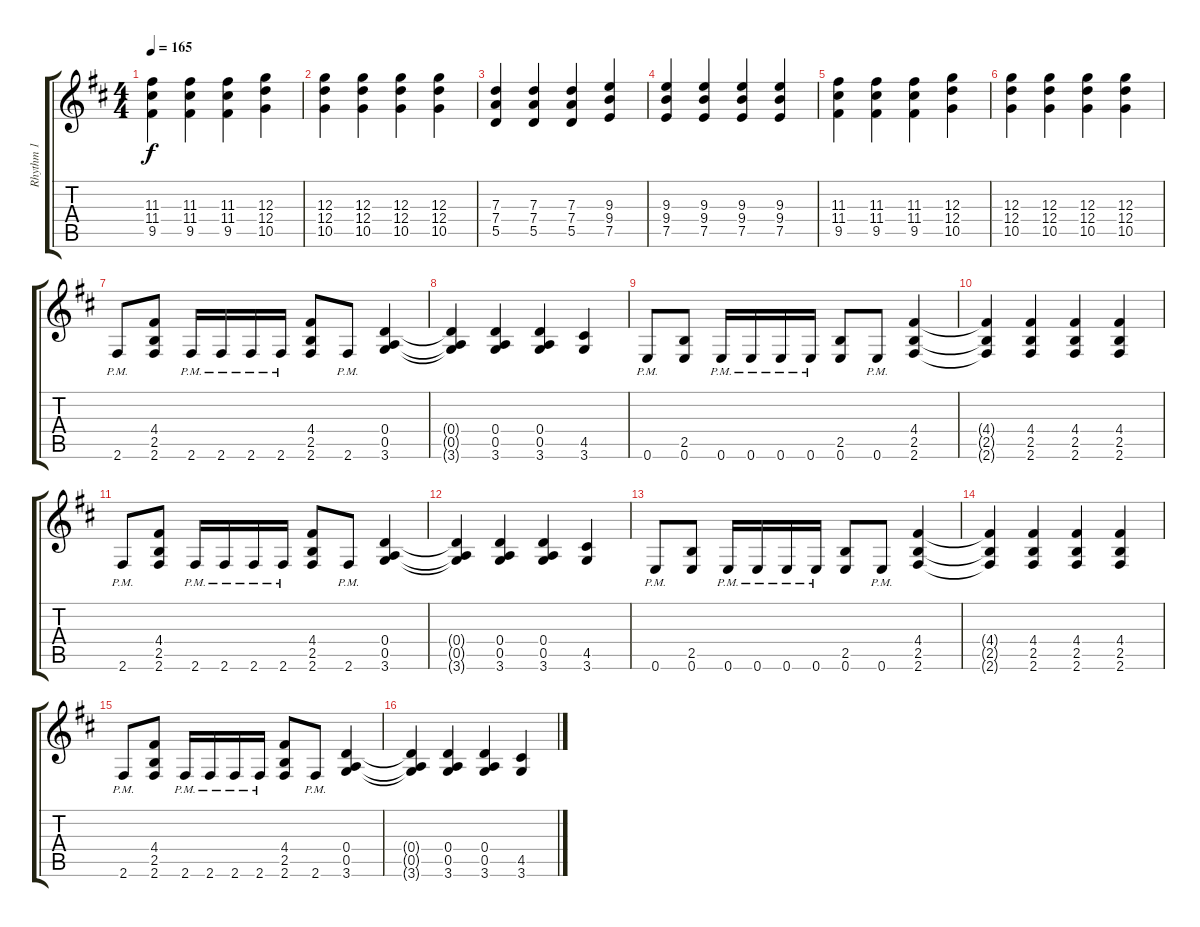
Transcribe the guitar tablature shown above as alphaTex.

\track ("Rhythm 1" "Rhythm 1") {instrument distortionguitar}
\staff {score tabs}
\tuning (E4 B3 G3 D3 A2 E2) {hide}
\ts (4 4)
\tempo 165
\clef g2
\ks bminor
(11.3 11.4 9.5).4{dy f} (11.3 11.4 9.5).4 (11.3 11.4 9.5).4 (12.3 12.4 10.5).4 |
(12.3 12.4 10.5).4 (12.3 12.4 10.5).4 (12.3 12.4 10.5).4 (12.3 12.4 10.5).4 |
(7.3 7.4 5.5).4 (7.3 7.4 5.5).4 (7.3 7.4 5.5).4 (9.3 9.4 7.5).4 |
(9.3 9.4 7.5).4 (9.3 9.4 7.5).4 (9.3 9.4 7.5).4 (9.3 9.4 7.5).4 |
(11.3 11.4 9.5).4 (11.3 11.4 9.5).4 (11.3 11.4 9.5).4 (12.3 12.4 10.5).4 |
(12.3 12.4 10.5).4 (12.3 12.4 10.5).4 (12.3 12.4 10.5).4 (12.3 12.4 10.5).4 |
2.6{pm}.8 (4.4 2.5 2.6).8 2.6{pm}.16 2.6{pm}.16 2.6{pm}.16 2.6{pm}.16 (4.4 2.5 2.6).8 2.6{pm}.8 (0.4 0.5 3.6).4 |
(0.4{t} 0.5{t} 3.6{t}).4 (0.4 0.5 3.6).4 (0.4 0.5 3.6).4 (4.5 3.6).4 |
0.6{pm}.8 (2.5 0.6).8 0.6{pm}.16 0.6{pm}.16 0.6{pm}.16 0.6{pm}.16 (2.5 0.6).8 0.6{pm}.8 (4.4 2.5 2.6).4 |
(4.4{t} 2.5{t} 2.6{t}).4 (4.4 2.5 2.6).4 (4.4 2.5 2.6).4 (4.4 2.5 2.6).4 |
2.6{pm}.8 (4.4 2.5 2.6).8 2.6{pm}.16 2.6{pm}.16 2.6{pm}.16 2.6{pm}.16 (4.4 2.5 2.6).8 2.6{pm}.8 (0.4 0.5 3.6).4 |
(0.4{t} 0.5{t} 3.6{t}).4 (0.4 0.5 3.6).4 (0.4 0.5 3.6).4 (4.5 3.6).4 |
0.6{pm}.8 (2.5 0.6).8 0.6{pm}.16 0.6{pm}.16 0.6{pm}.16 0.6{pm}.16 (2.5 0.6).8 0.6{pm}.8 (4.4 2.5 2.6).4 |
(4.4{t} 2.5{t} 2.6{t}).4 (4.4 2.5 2.6).4 (4.4 2.5 2.6).4 (4.4 2.5 2.6).4 |
2.6{pm}.8 (4.4 2.5 2.6).8 2.6{pm}.16 2.6{pm}.16 2.6{pm}.16 2.6{pm}.16 (4.4 2.5 2.6).8 2.6{pm}.8 (0.4 0.5 3.6).4 |
(0.4{t} 0.5{t} 3.6{t}).4 (0.4 0.5 3.6).4 (0.4 0.5 3.6).4 (4.5 3.6).4
